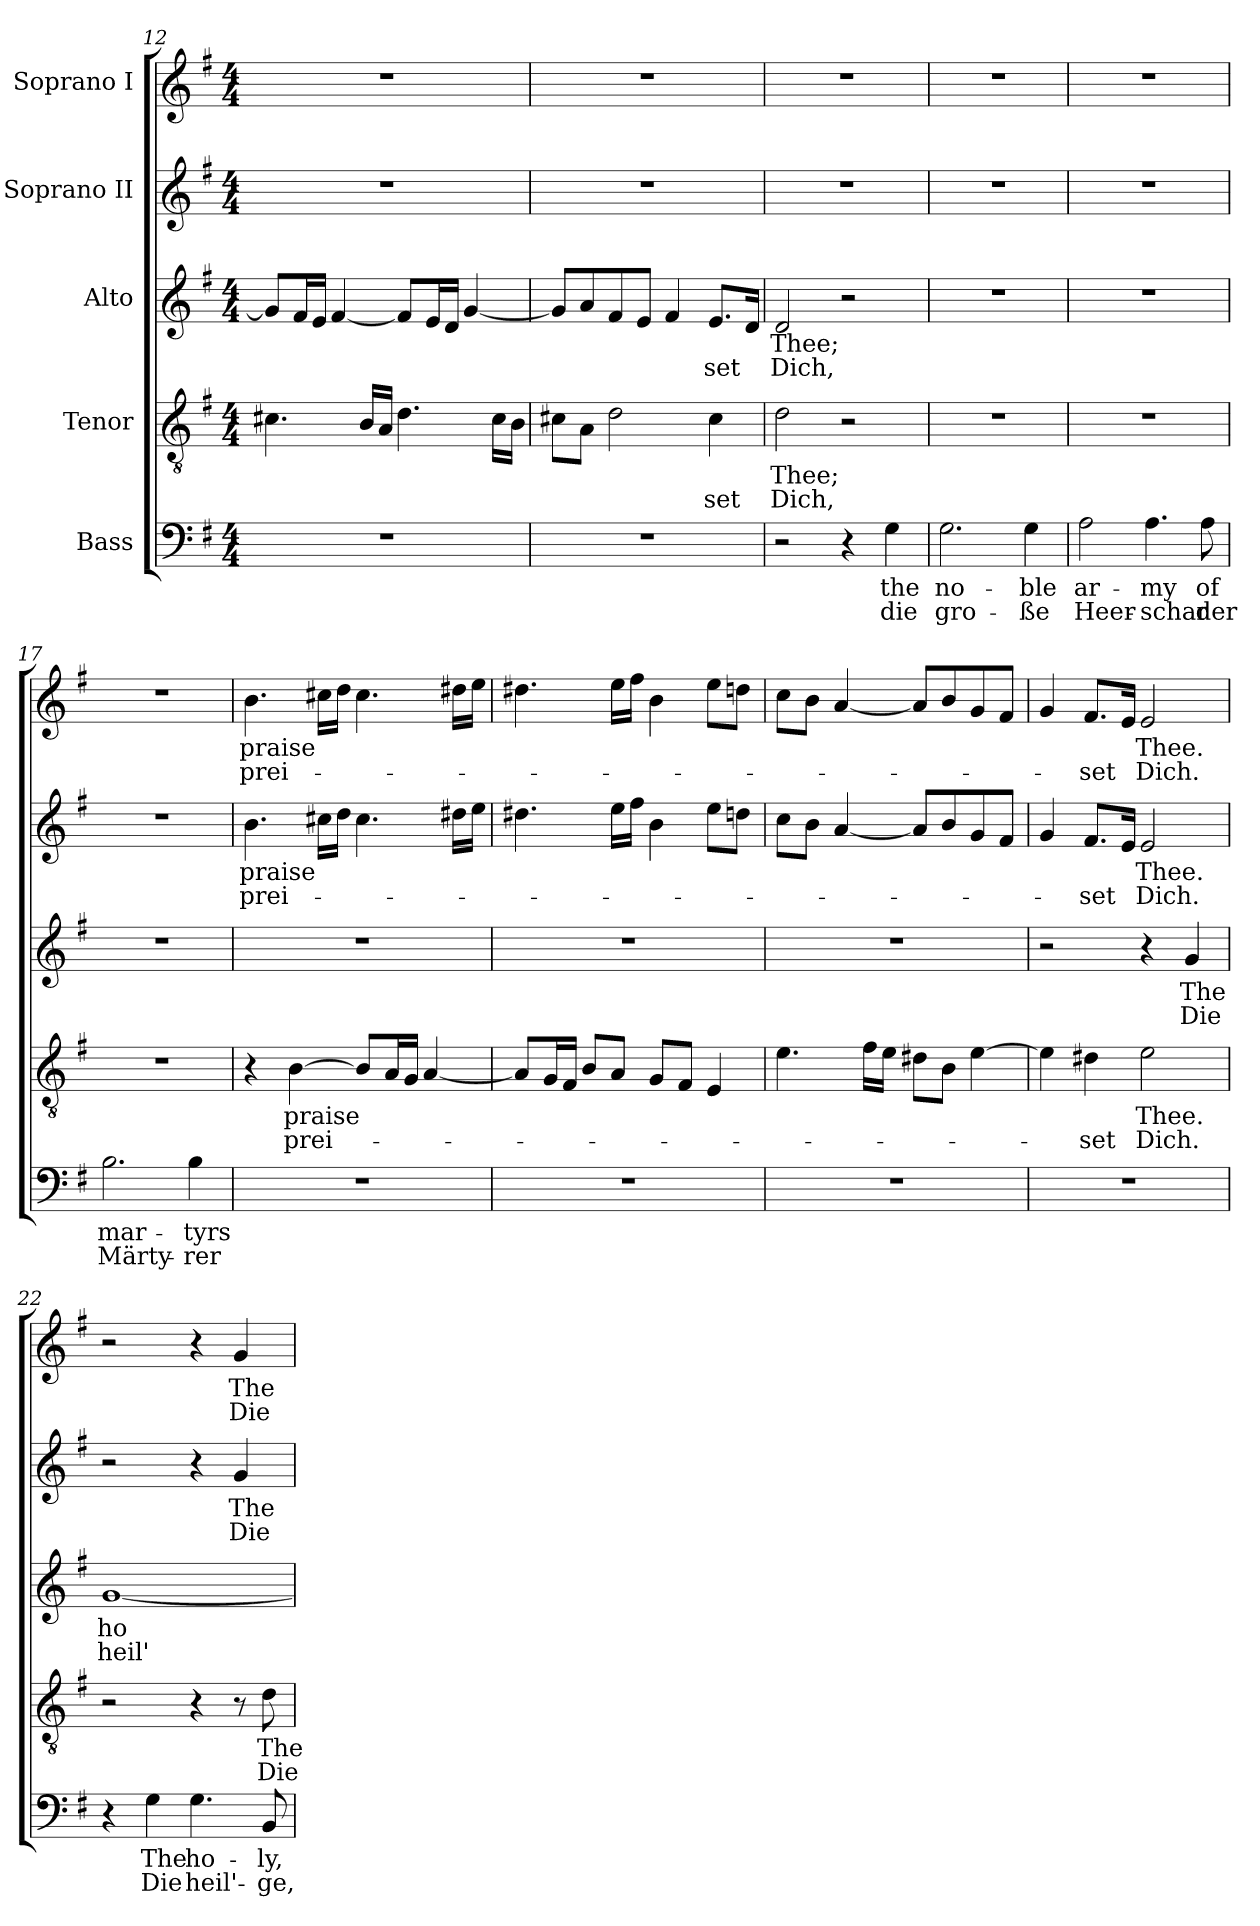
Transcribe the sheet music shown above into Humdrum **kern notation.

**kern	**text	**text	**kern	**text	**text	**kern	**text	**text	**kern	**text	**text	**kern	**text	**text
*part5	*part5	*part5	*part4	*part4	*part4	*part3	*part3	*part3	*part2	*part2	*part2	*part1	*part1	*part1
*staff5	*staff5	*staff5	*staff4	*staff4	*staff4	*staff3	*staff3	*staff3	*staff2	*staff2	*staff2	*staff1	*staff1	*staff1
*I"Bass	*	*	*I"Tenor	*	*	*I"Alto	*	*	*I"Soprano II	*	*	*I"Soprano I	*	*
*clefF4	*	*	*clefGv2	*	*	*clefG2	*	*	*clefG2	*	*	*clefG2	*	*
*k[f#]	*	*	*k[f#]	*	*	*k[f#]	*	*	*k[f#]	*	*	*k[f#]	*	*
*G:	*	*	*G:	*	*	*G:	*	*	*G:	*	*	*G:	*	*
*M4/4	*	*	*M4/4	*	*	*M4/4	*	*	*M4/4	*	*	*M4/4	*	*
=12	=12	=12	=12	=12	=12	=12	=12	=12	=12	=12	=12	=12	=12	=12
1r	.	.	4.c#X\	.	.	8g/L]	.	.	1r	.	.	1r	.	.
.	.	.	.	.	.	16f#/L	.	.	.	.	.	.	.	.
.	.	.	.	.	.	16e/JJ	.	.	.	.	.	.	.	.
.	.	.	.	.	.	[4f#/	.	.	.	.	.	.	.	.
.	.	.	16B/LL	.	.	.	.	.	.	.	.	.	.	.
.	.	.	16A/JJ	.	.	.	.	.	.	.	.	.	.	.
.	.	.	4.d\	.	.	8f#/L]	.	.	.	.	.	.	.	.
.	.	.	.	.	.	16e/L	.	.	.	.	.	.	.	.
.	.	.	.	.	.	16d/JJ	.	.	.	.	.	.	.	.
.	.	.	.	.	.	[4g/	.	.	.	.	.	.	.	.
.	.	.	16c#\LL	.	.	.	.	.	.	.	.	.	.	.
.	.	.	16B\JJ	.	.	.	.	.	.	.	.	.	.	.
=13	=13	=13	=13	=13	=13	=13	=13	=13	=13	=13	=13	=13	=13	=13
1r	.	.	8c#X\L	.	.	8g/L]	.	.	1r	.	.	1r	.	.
.	.	.	8A\J	.	.	8a/	.	.	.	.	.	.	.	.
.	.	.	2d\	.	.	8f#/	.	.	.	.	.	.	.	.
.	.	.	.	.	.	8e/J	.	.	.	.	.	.	.	.
.	.	.	.	.	.	4f#/	.	.	.	.	.	.	.	.
!	!	!	!	!	!LO:LY:b	!	!	!LO:LY:b	!	!	!	!	!	!
.	.	.	4c#\	.	-set	8.e/L	.	-set	.	.	.	.	.	.
.	.	.	.	.	.	16d/Jk	.	.	.	.	.	.	.	.
!!LO:LB:g=z
=14	=14	=14	=14	=14	=14	=14	=14	=14	=14	=14	=14	=14	=14	=14
!	!	!	!	!LO:LY:b	!LO:LY:b	!	!LO:LY:b	!LO:LY:b	!	!	!	!	!	!
2r	.	.	2d\	Thee;	Dich,	2d/	Thee;	Dich,	1r	.	.	1r	.	.
4r	.	.	2r	.	.	2r	.	.	.	.	.	.	.	.
!	!LO:LY:b	!LO:LY:b	!	!	!	!	!	!	!	!	!	!	!	!
4G\	the	die	.	.	.	.	.	.	.	.	.	.	.	.
=15	=15	=15	=15	=15	=15	=15	=15	=15	=15	=15	=15	=15	=15	=15
!	!LO:LY:b	!LO:LY:b	!	!	!	!	!	!	!	!	!	!	!	!
2.G\	no-	gro-	1r	.	.	1r	.	.	1r	.	.	1r	.	.
!	!LO:LY:b	!LO:LY:b	!	!	!	!	!	!	!	!	!	!	!	!
4G\	-ble	-ße	.	.	.	.	.	.	.	.	.	.	.	.
=16	=16	=16	=16	=16	=16	=16	=16	=16	=16	=16	=16	=16	=16	=16
!	!LO:LY:b	!LO:LY:b	!	!	!	!	!	!	!	!	!	!	!	!
2A\	ar-	Heer-	1r	.	.	1r	.	.	1r	.	.	1r	.	.
!	!LO:LY:b	!LO:LY:b	!	!	!	!	!	!	!	!	!	!	!	!
4.A\	-my	-schar	.	.	.	.	.	.	.	.	.	.	.	.
!	!LO:LY:b	!LO:LY:b	!	!	!	!	!	!	!	!	!	!	!	!
8A\	of	der	.	.	.	.	.	.	.	.	.	.	.	.
=17	=17	=17	=17	=17	=17	=17	=17	=17	=17	=17	=17	=17	=17	=17
!	!LO:LY:b	!LO:LY:b	!	!	!	!	!	!	!	!	!	!	!	!
2.B\	mar-	Märty-	1r	.	.	1r	.	.	1r	.	.	1r	.	.
!	!LO:LY:b	!LO:LY:b	!	!	!	!	!	!	!	!	!	!	!	!
4B\	-tyrs	-rer	.	.	.	.	.	.	.	.	.	.	.	.
!!LO:PB:g=z
=18	=18	=18	=18	=18	=18	=18	=18	=18	=18	=18	=18	=18	=18	=18
!	!	!	!	!	!	!	!	!	!	!LO:LY:b	!LO:LY:b	!	!LO:LY:b	!LO:LY:b
1r	.	.	4r	.	.	1r	.	.	4.b\	praise	prei-	4.b\	praise	prei-
!	!	!	!	!LO:LY:b	!LO:LY:b	!	!	!	!	!	!	!	!	!
.	.	.	[4B\	praise	prei-	.	.	.	.	.	.	.	.	.
.	.	.	.	.	.	.	.	.	16cc#X\LL	.	.	16cc#X\LL	.	.
.	.	.	.	.	.	.	.	.	16dd\JJ	.	.	16dd\JJ	.	.
.	.	.	8B/L]	.	.	.	.	.	4.cc#\	.	.	4.cc#\	.	.
.	.	.	16A/L	.	.	.	.	.	.	.	.	.	.	.
.	.	.	16G/JJ	.	.	.	.	.	.	.	.	.	.	.
.	.	.	[4A/	.	.	.	.	.	.	.	.	.	.	.
.	.	.	.	.	.	.	.	.	16dd#X\LL	.	.	16dd#X\LL	.	.
.	.	.	.	.	.	.	.	.	16ee\JJ	.	.	16ee\JJ	.	.
=19	=19	=19	=19	=19	=19	=19	=19	=19	=19	=19	=19	=19	=19	=19
1r	.	.	8A/L]	.	.	1r	.	.	4.dd#X\	.	.	4.dd#X\	.	.
.	.	.	16G/L	.	.	.	.	.	.	.	.	.	.	.
.	.	.	16F#/JJ	.	.	.	.	.	.	.	.	.	.	.
.	.	.	8B/L	.	.	.	.	.	.	.	.	.	.	.
.	.	.	8A/J	.	.	.	.	.	16ee\LL	.	.	16ee\LL	.	.
.	.	.	.	.	.	.	.	.	16ff#\JJ	.	.	16ff#\JJ	.	.
.	.	.	8G/L	.	.	.	.	.	4b\	.	.	4b\	.	.
.	.	.	8F#/J	.	.	.	.	.	.	.	.	.	.	.
.	.	.	4E/	.	.	.	.	.	8ee\L	.	.	8ee\L	.	.
.	.	.	.	.	.	.	.	.	8ddn\J	.	.	8ddn\J	.	.
=20	=20	=20	=20	=20	=20	=20	=20	=20	=20	=20	=20	=20	=20	=20
1r	.	.	4.e\	.	.	1r	.	.	8cc\L	.	.	8cc\L	.	.
.	.	.	.	.	.	.	.	.	8b\J	.	.	8b\J	.	.
.	.	.	.	.	.	.	.	.	[4a/	.	.	[4a/	.	.
.	.	.	16f#\LL	.	.	.	.	.	.	.	.	.	.	.
.	.	.	16e\JJ	.	.	.	.	.	.	.	.	.	.	.
.	.	.	8d#X\L	.	.	.	.	.	8a/L]	.	.	8a/L]	.	.
.	.	.	8B\J	.	.	.	.	.	8b/	.	.	8b/	.	.
.	.	.	[4e\	.	.	.	.	.	8g/	.	.	8g/	.	.
.	.	.	.	.	.	.	.	.	8f#/J	.	.	8f#/J	.	.
!!LO:LB:g=z
=21	=21	=21	=21	=21	=21	=21	=21	=21	=21	=21	=21	=21	=21	=21
1r	.	.	4e\]	.	.	2r	.	.	4g/	.	.	4g/	.	.
!	!	!	!	!	!LO:LY:b	!	!	!	!	!	!LO:LY:b	!	!	!LO:LY:b
.	.	.	4d#X\	.	-set	.	.	.	8.f#/L	.	-set	8.f#/L	.	-set
.	.	.	.	.	.	.	.	.	16e/Jk	.	.	16e/Jk	.	.
!	!	!	!	!LO:LY:b	!LO:LY:b	!	!	!	!	!LO:LY:b	!LO:LY:b	!	!LO:LY:b	!LO:LY:b
.	.	.	2e\	Thee.	Dich.	4r	.	.	2e/	Thee.	Dich.	2e/	Thee.	Dich.
!	!	!	!	!	!	!	!LO:LY:b	!LO:LY:b	!	!	!	!	!	!
.	.	.	.	.	.	4g/	The	Die	.	.	.	.	.	.
=22	=22	=22	=22	=22	=22	=22	=22	=22	=22	=22	=22	=22	=22	=22
!	!	!	!	!	!	!	!LO:LY:b	!LO:LY:b	!	!	!	!	!	!
4r	.	.	2r	.	.	[1g	ho-	heil'-	2r	.	.	2r	.	.
!	!LO:LY:b	!LO:LY:b	!	!	!	!	!	!	!	!	!	!	!	!
4G\	The	Die	.	.	.	.	.	.	.	.	.	.	.	.
!	!LO:LY:b	!LO:LY:b	!	!	!	!	!	!	!	!	!	!	!	!
4.G\	ho-	heil'-	4r	.	.	.	.	.	4r	.	.	4r	.	.
!	!	!	!	!	!	!	!	!	!	!LO:LY:b	!LO:LY:b	!	!LO:LY:b	!LO:LY:b
.	.	.	8r	.	.	.	.	.	4g/	The	Die	4g/	The	Die
!	!LO:LY:b	!LO:LY:b	!	!LO:LY:b	!LO:LY:b	!	!	!	!	!	!	!	!	!
8BB/	-ly,	-ge,	8d\	The	Die	.	.	.	.	.	.	.	.	.
=	=	=	=	=	=	=	=	=	=	=	=	=	=	=
*-	*-	*-	*-	*-	*-	*-	*-	*-	*-	*-	*-	*-	*-	*-
